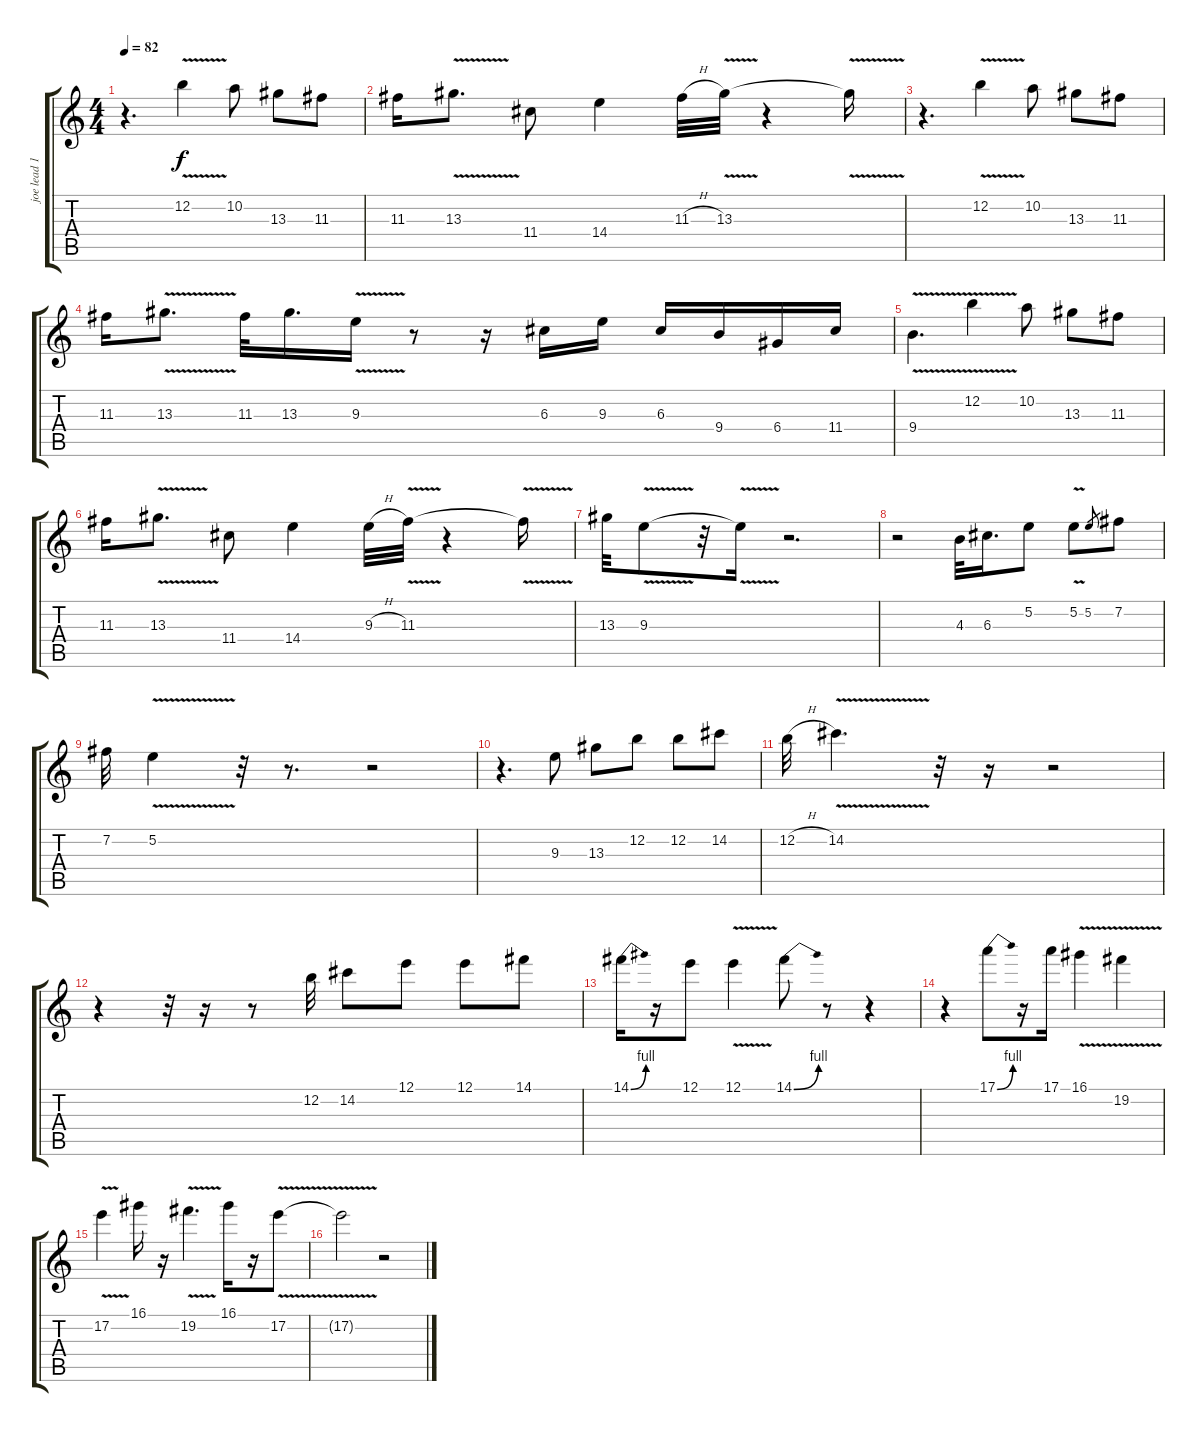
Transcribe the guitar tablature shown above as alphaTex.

\track ("joe lead 1" "joe lead 1") {instrument electricguitarjazz}
\staff {score tabs}
\tuning (E4 B3 G3 D3 A2 E2) {hide}
\ts (4 4)
\tempo 82
\clef g2
\ks c
r.4{d dy f} 12.2{v}.4 10.2.8 13.3.8 11.3.8 |
11.3.16 13.3{v}.8{d} 11.4.8 14.4.4 11.3{h}.32 13.3{v}.32 r.4 13.3{t}.16 |
r.4{d} 12.2{v}.4 10.2.8 13.3.8 11.3.8 |
11.3.16 13.3{v}.8{d} 11.3.32 13.3.16{d} 9.3{v}.16 r.8 r.16 6.3.16 9.3.16 6.3.16 9.4.16 6.4.16 11.4.16 |
9.4{v}.4{d} 12.2{v}.4 10.2.8 13.3.8 11.3.8 |
11.3.16 13.3{v}.8{d} 11.4.8 14.4.4 9.3{h}.32 11.3{v}.32 r.4 11.3{t}.16 |
13.3.32 9.3{v}.8 r.32 9.3{t}.16 r.2{d} |
r.2 4.3.32 6.3.16{d} 5.2.8 5.2{v}.8 5.2.8{gr} 7.2.8 |
7.2.32 5.2{v}.4 r.32 r.8{d} r.2 |
r.4{d} 9.3.8 13.3.8 12.2.8 12.2.8 14.2.8 |
12.2{h}.32 14.2{v}.4{d} r.32 r.16 r.2 |
r.4 r.32 r.16 r.8 12.2.32 14.2.8 12.1.8 12.1.8 14.1.8 |
14.1{be (bend 0 0 60 4)}.16 r.16 12.1.8 12.1{v}.4 14.1{be (bend 0 0 60 4)}.8 r.8 r.4 |
r.4 17.1{be (bend 0 0 60 4)}.8 r.16 17.1.16 16.1{v}.4 19.2{v}.4 |
17.2{v}.4 16.1.16 r.16 19.2{v}.4{d} 16.1.16 r.16 17.2{v}.8 |
17.2{t}.2 r.2
